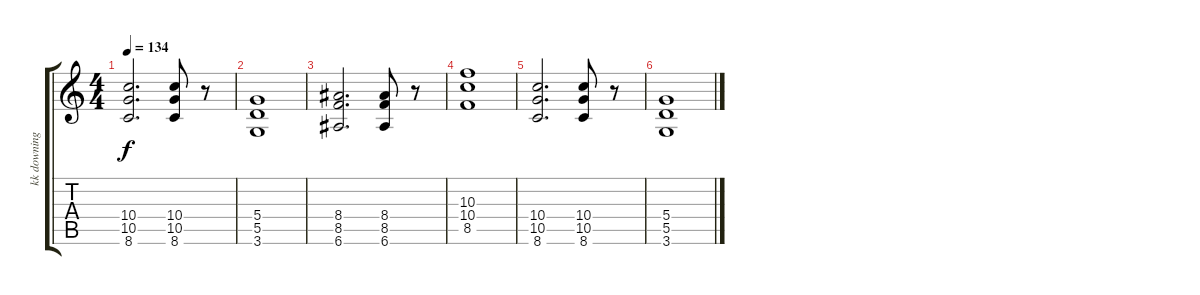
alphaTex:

\track ("kk downing" "kk downing") {instrument distortionguitar}
\staff {score tabs}
\tuning (E4 B3 G3 D3 A2 E2) {hide}
\ts (4 4)
\tempo 134
\clef g2
\ks c
(10.4 10.5 8.6).2{d dy f} (10.4 10.5 8.6).8 r.8 |
(5.4 5.5 3.6).1 |
(8.4 8.5 6.6).2{d} (8.4 8.5 6.6).8 r.8 |
(10.3 10.4 8.5).1 |
(10.4 10.5 8.6).2{d} (10.4 10.5 8.6).8 r.8 |
(5.4 5.5 3.6).1
